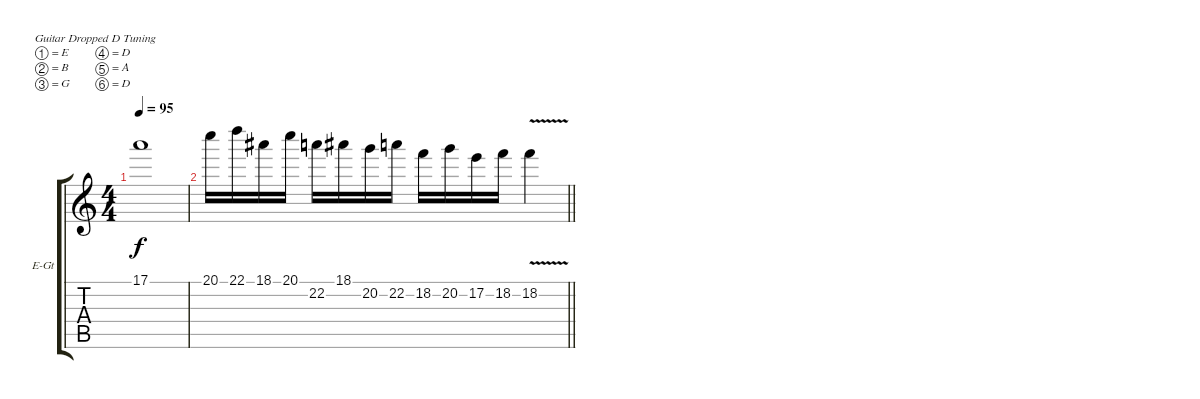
\bracketExtendMode groupsimilarinstruments
\firstSystemTrackNameOrientation horizontal
\otherSystemsTrackNameOrientation horizontal
\track ("Shawn ( Harmony solo )" "E-Gt") {instrument distortionguitar}
\staff {score tabs}
\tuning (E4 B3 G3 D3 A2 D2)
\ts (4 4)
\tempo 95
\clef g2
\ks c
17.1.1{dy f} |
\barLineRight lightlight
20.1.16 22.1.16 18.1.16 20.1.16 22.2.16 18.1.16 20.2.16 22.2.16 18.2.16 20.2.16 17.2.16 18.2.16 18.2{v}.4
